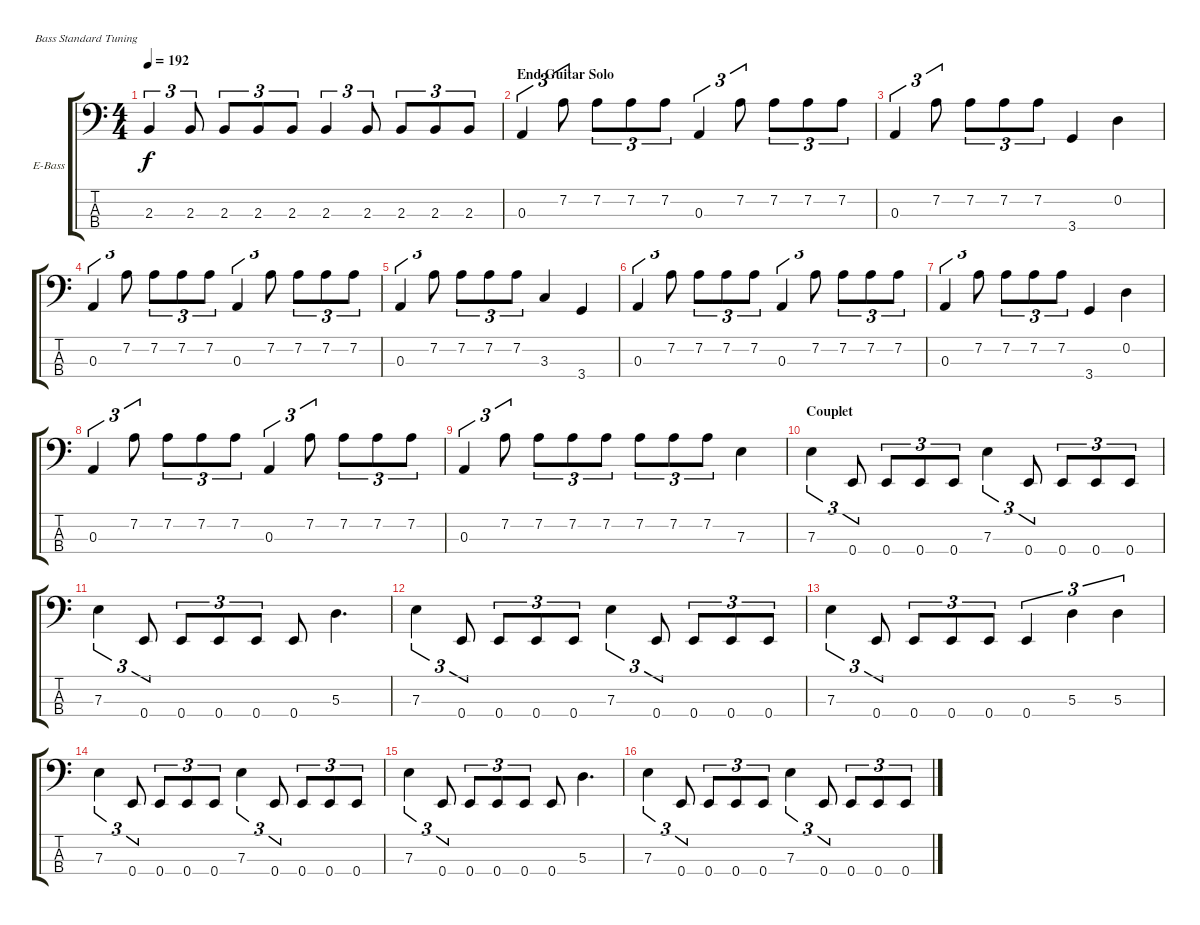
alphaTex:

\bracketExtendMode groupsimilarinstruments
\firstSystemTrackNameOrientation horizontal
\otherSystemsTrackNameOrientation horizontal
\track ("Bass" "E-Bass") {instrument electricbassfinger}
\staff {score tabs}
\tuning (G2 D2 A1 E1)
\ts (4 4)
\tempo 192
\clef f4
\ks c
2.3.4{tu (3 2) dy f} 2.3.8{tu (3 2)} 2.3.8{tu (3 2)} 2.3.8{tu (3 2)} 2.3.8{tu (3 2)} 2.3.4{tu (3 2)} 2.3.8{tu (3 2)} 2.3.8{tu (3 2)} 2.3.8{tu (3 2)} 2.3.8{tu (3 2)} |
\section ("" "End Guitar Solo")
0.3.4{tu (3 2)} 7.2.8{tu (3 2)} 7.2.8{tu (3 2)} 7.2.8{tu (3 2)} 7.2.8{tu (3 2)} 0.3.4{tu (3 2)} 7.2.8{tu (3 2)} 7.2.8{tu (3 2)} 7.2.8{tu (3 2)} 7.2.8{tu (3 2)} |
0.3.4{tu (3 2)} 7.2.8{tu (3 2)} 7.2.8{tu (3 2)} 7.2.8{tu (3 2)} 7.2.8{tu (3 2)} 3.4.4 0.2.4 |
0.3.4{tu (3 2)} 7.2.8{tu (3 2)} 7.2.8{tu (3 2)} 7.2.8{tu (3 2)} 7.2.8{tu (3 2)} 0.3.4{tu (3 2)} 7.2.8{tu (3 2)} 7.2.8{tu (3 2)} 7.2.8{tu (3 2)} 7.2.8{tu (3 2)} |
0.3.4{tu (3 2)} 7.2.8{tu (3 2)} 7.2.8{tu (3 2)} 7.2.8{tu (3 2)} 7.2.8{tu (3 2)} 3.3.4 3.4.4 |
0.3.4{tu (3 2)} 7.2.8{tu (3 2)} 7.2.8{tu (3 2)} 7.2.8{tu (3 2)} 7.2.8{tu (3 2)} 0.3.4{tu (3 2)} 7.2.8{tu (3 2)} 7.2.8{tu (3 2)} 7.2.8{tu (3 2)} 7.2.8{tu (3 2)} |
0.3.4{tu (3 2)} 7.2.8{tu (3 2)} 7.2.8{tu (3 2)} 7.2.8{tu (3 2)} 7.2.8{tu (3 2)} 3.4.4 0.2.4 |
0.3.4{tu (3 2)} 7.2.8{tu (3 2)} 7.2.8{tu (3 2)} 7.2.8{tu (3 2)} 7.2.8{tu (3 2)} 0.3.4{tu (3 2)} 7.2.8{tu (3 2)} 7.2.8{tu (3 2)} 7.2.8{tu (3 2)} 7.2.8{tu (3 2)} |
0.3.4{tu (3 2)} 7.2.8{tu (3 2)} 7.2.8{tu (3 2)} 7.2.8{tu (3 2)} 7.2.8{tu (3 2)} 7.2.8{tu (3 2)} 7.2.8{tu (3 2)} 7.2.8{tu (3 2)} 7.3.4 |
\section ("" "Couplet")
7.3.4{tu (3 2)} 0.4.8{tu (3 2)} 0.4.8{tu (3 2)} 0.4.8{tu (3 2)} 0.4.8{tu (3 2)} 7.3.4{tu (3 2)} 0.4.8{tu (3 2)} 0.4.8{tu (3 2)} 0.4.8{tu (3 2)} 0.4.8{tu (3 2)} |
7.3.4{tu (3 2)} 0.4.8{tu (3 2)} 0.4.8{tu (3 2)} 0.4.8{tu (3 2)} 0.4.8{tu (3 2)} 0.4.8 5.3.4{d} |
7.3.4{tu (3 2)} 0.4.8{tu (3 2)} 0.4.8{tu (3 2)} 0.4.8{tu (3 2)} 0.4.8{tu (3 2)} 7.3.4{tu (3 2)} 0.4.8{tu (3 2)} 0.4.8{tu (3 2)} 0.4.8{tu (3 2)} 0.4.8{tu (3 2)} |
7.3.4{tu (3 2)} 0.4.8{tu (3 2)} 0.4.8{tu (3 2)} 0.4.8{tu (3 2)} 0.4.8{tu (3 2)} 0.4.4{tu (3 2)} 5.3.4{tu (3 2)} 5.3.4{tu (3 2)} |
7.3.4{tu (3 2)} 0.4.8{tu (3 2)} 0.4.8{tu (3 2)} 0.4.8{tu (3 2)} 0.4.8{tu (3 2)} 7.3.4{tu (3 2)} 0.4.8{tu (3 2)} 0.4.8{tu (3 2)} 0.4.8{tu (3 2)} 0.4.8{tu (3 2)} |
7.3.4{tu (3 2)} 0.4.8{tu (3 2)} 0.4.8{tu (3 2)} 0.4.8{tu (3 2)} 0.4.8{tu (3 2)} 0.4.8 5.3.4{d} |
7.3.4{tu (3 2)} 0.4.8{tu (3 2)} 0.4.8{tu (3 2)} 0.4.8{tu (3 2)} 0.4.8{tu (3 2)} 7.3.4{tu (3 2)} 0.4.8{tu (3 2)} 0.4.8{tu (3 2)} 0.4.8{tu (3 2)} 0.4.8{tu (3 2)}
